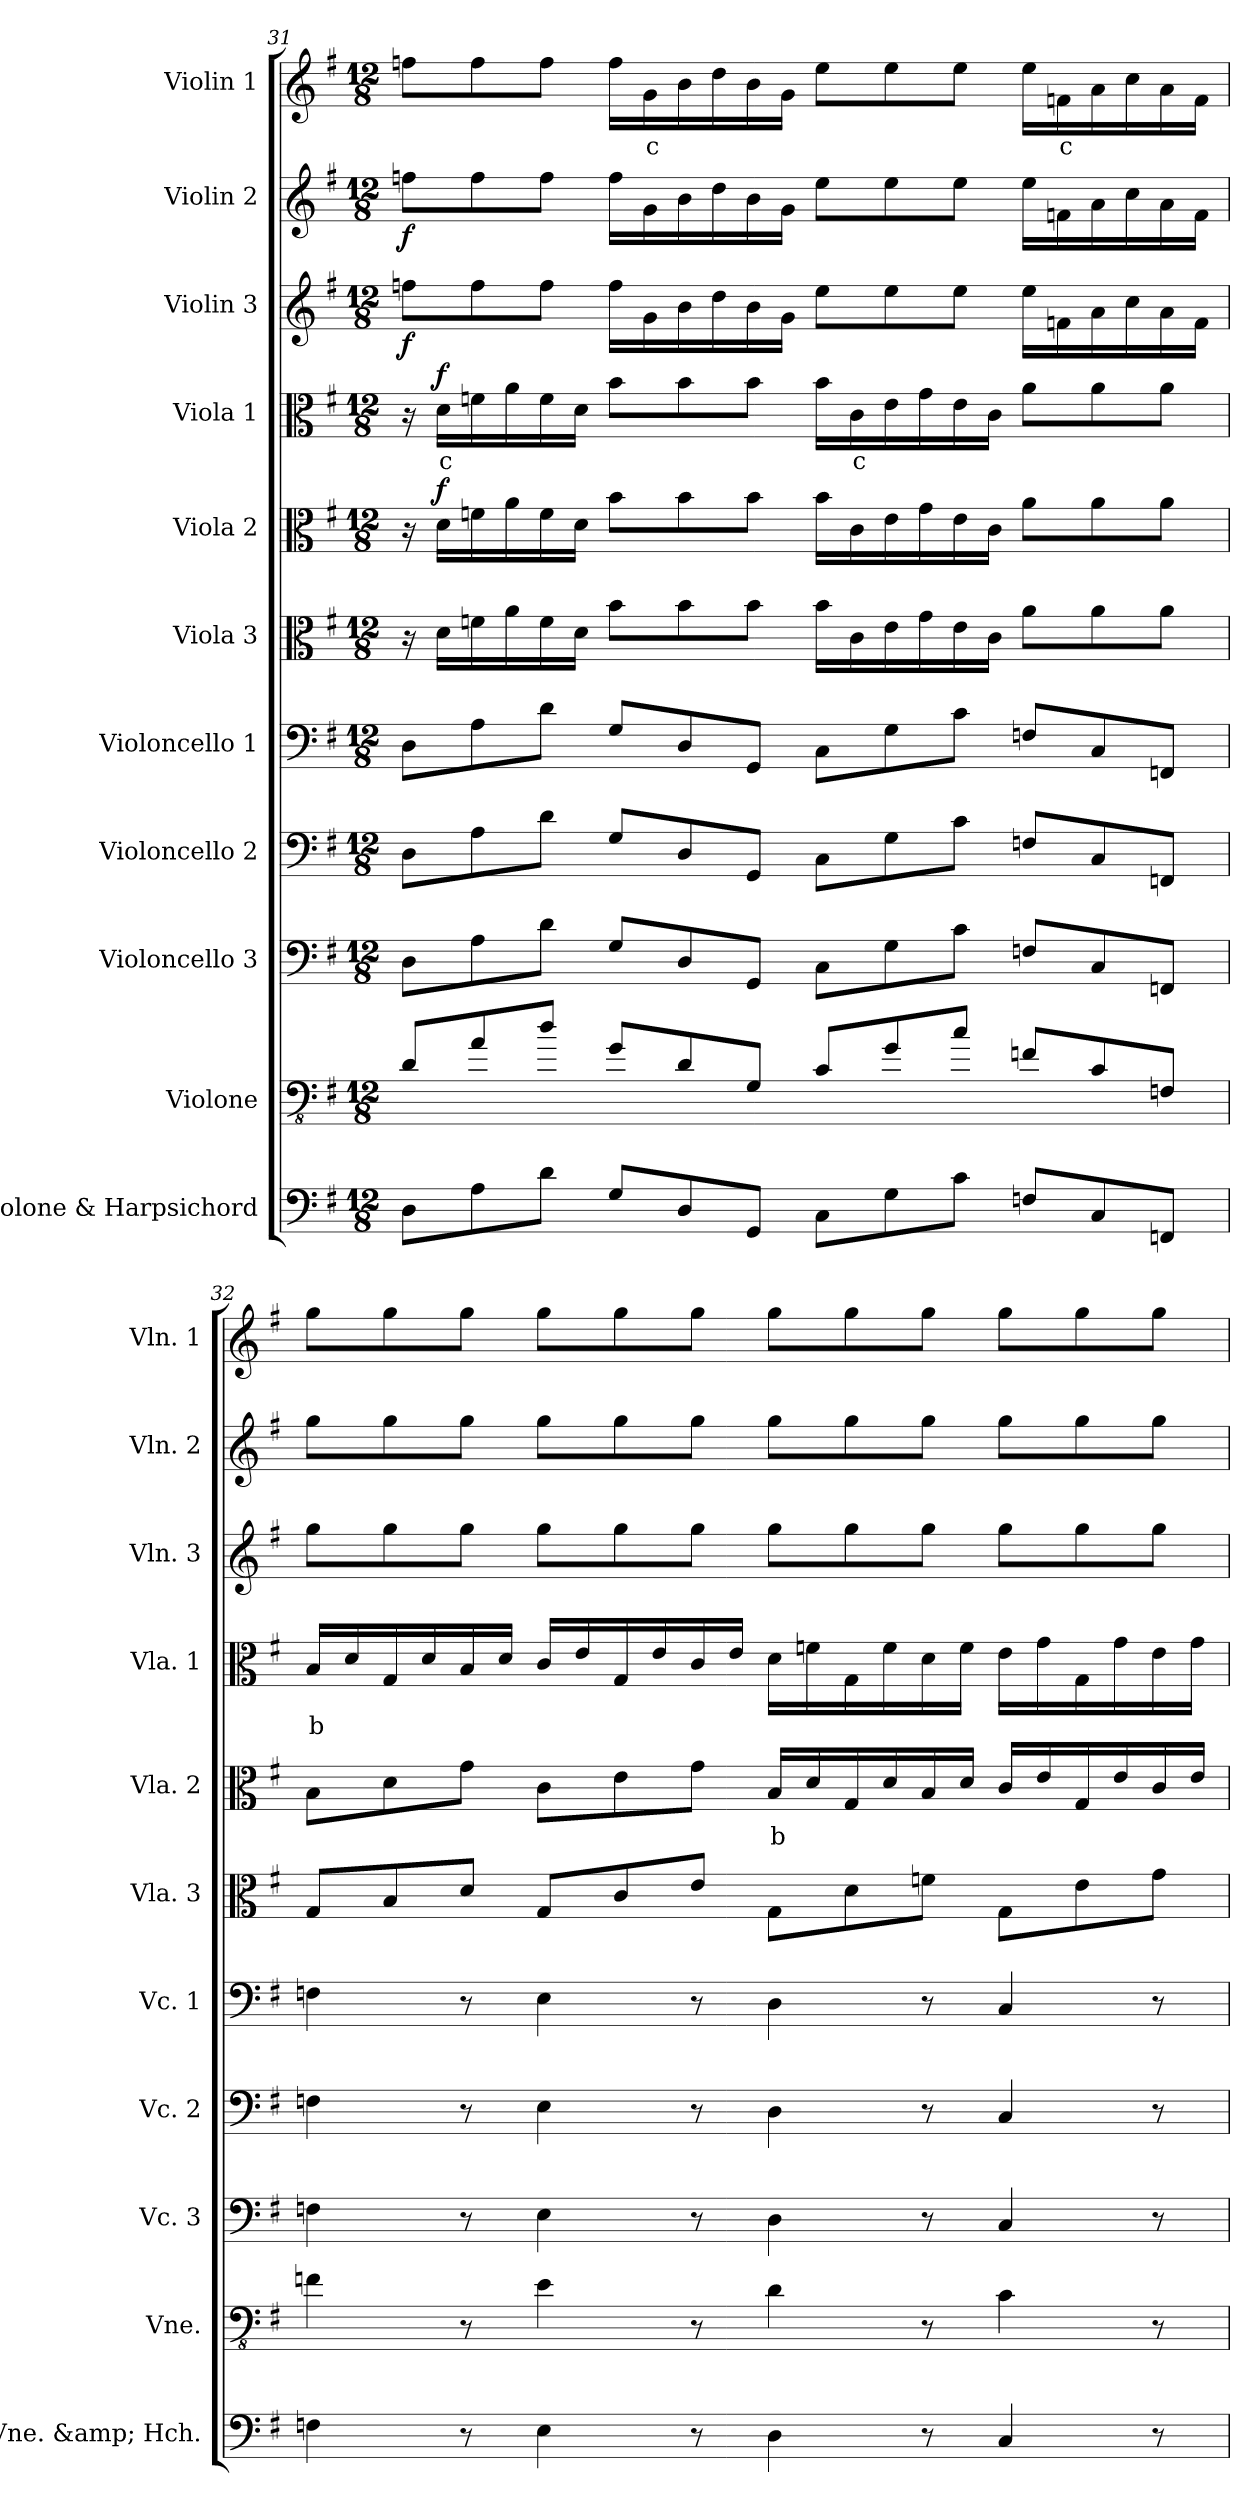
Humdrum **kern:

**kern	**kern	**kern	**kern	**kern	**kern	**dynam	**kern	**text	**dynam	**kern	**text	**dynam	**kern	**dynam	**kern	**dynam	**kern	**text	**dynam
*part11	*part10	*part9	*part8	*part7	*part6	*part6	*part5	*part5	*part5	*part4	*part4	*part4	*part3	*part3	*part2	*part2	*part1	*part1	*part1
*staff11	*staff10	*staff9	*staff8	*staff7	*staff6	*staff6	*staff5	*staff5	*staff5	*staff4	*staff4	*staff4	*staff3	*staff3	*staff2	*staff2	*staff1	*staff1	*staff1
*I"Violone &amp; Harpsichord	*I"Violone	*I"Violoncello 3	*I"Violoncello 2	*I"Violoncello 1	*I"Viola 3	*	*I"Viola 2	*	*	*I"Viola 1	*	*	*I"Violin 3	*	*I"Violin 2	*	*I"Violin 1	*	*
*I'Vne. &amp; Hch.	*I'Vne.	*I'Vc. 3	*I'Vc. 2	*I'Vc. 1	*I'Vla. 3	*	*I'Vla. 2	*	*	*I'Vla. 1	*	*	*I'Vln. 3	*	*I'Vln. 2	*	*I'Vln. 1	*	*
*clefF4	*clefFv4	*clefF4	*clefF4	*clefF4	*clefC3	*	*clefC3	*	*	*clefC3	*	*	*clefG2	*	*clefG2	*	*clefG2	*	*
*	*ITrd7c12	*	*	*	*	*	*	*	*	*	*	*	*	*	*	*	*	*	*
*k[f#]	*k[f#]	*k[f#]	*k[f#]	*k[f#]	*k[f#]	*	*k[f#]	*	*	*k[f#]	*	*	*k[f#]	*	*k[f#]	*	*k[f#]	*	*
*M12/8	*M12/8	*M12/8	*M12/8	*M12/8	*M12/8	*	*M12/8	*	*	*M12/8	*	*	*M12/8	*	*M12/8	*	*M12/8	*	*
=31	=31	=31	=31	=31	=31	=31	=31	=31	=31	=31	=31	=31	=31	=31	=31	=31	=31	=31	=31
!	!	!	!	!	!	!	!	!	!	!	!	!	!	!LO:DY:b	!	!LO:DY:b	!	!	!LO:DY:b
!	!	!	!	!	!	!	!	!	!	!	!	!	!	!	!	!	!	!	!LO:DY:n=1:b
!	!	!	!	!	!	!	!	!	!	!	!	!	!	!	!	!	!	!	!LO:DY:n=2:b
8D\L	8DD/L	8D\L	8D\L	8D\L	16r	.	16r	.	.	16r	.	.	8ffn\L	f	8ffn\L	f	8ffn\L	.	other-dynamics f other-dynamics
!	!	!	!	!	!	!LO:DY:b	!	!	!	!	!LO:LY:color=#FF0000	!	!	!	!	!	!	!	!
!	!	!	!	!	!	!LO:DY:n=1:b	!	!	!	!	!	!	!	!	!	!	!	!	!
!	!	!	!	!	!	!LO:DY:n=2:b	!	!	!LO:DY:b	!	!	!LO:DY:b	!	!	!	!	!	!	!
.	.	.	.	.	16d\LL	other-dynamics f other-dynamics	16d\LL	.	f	16d\LL	c	f	.	.	.	.	.	.	.
8A\	8AA/	8A\	8A\	8A\	16fn\	.	16fn\	.	.	16fn\	.	.	8ff\	.	8ff\	.	8ff\	.	.
.	.	.	.	.	16a\	.	16a\	.	.	16a\	.	.	.	.	.	.	.	.	.
8d\J	8D/J	8d\J	8d\J	8d\J	16f\	.	16f\	.	.	16f\	.	.	8ff\J	.	8ff\J	.	8ff\J	.	.
.	.	.	.	.	16d\JJ	.	16d\JJ	.	.	16d\JJ	.	.	.	.	.	.	.	.	.
8G/L	8GG/L	8G/L	8G/L	8G/L	8b\L	.	8b\L	.	.	8b\L	.	.	16ff\LL	.	16ff\LL	.	16ff\LL	.	.
!	!	!	!	!	!	!	!	!	!	!	!	!	!	!	!	!	!	!LO:LY:color=#FF0000	!
.	.	.	.	.	.	.	.	.	.	.	.	.	16g\	.	16g\	.	16g\	c	.
8D/	8DD/	8D/	8D/	8D/	8b\	.	8b\	.	.	8b\	.	.	16b\	.	16b\	.	16b\	.	.
.	.	.	.	.	.	.	.	.	.	.	.	.	16dd\	.	16dd\	.	16dd\	.	.
8GG/J	8GGG/J	8GG/J	8GG/J	8GG/J	8b\J	.	8b\J	.	.	8b\J	.	.	16b\	.	16b\	.	16b\	.	.
.	.	.	.	.	.	.	.	.	.	.	.	.	16g\JJ	.	16g\JJ	.	16g\JJ	.	.
8C\L	8CC/L	8C\L	8C\L	8C\L	16b\LL	.	16b\LL	.	.	16b\LL	.	.	8ee\L	.	8ee\L	.	8ee\L	.	.
!	!	!	!	!	!	!	!	!	!	!	!LO:LY:color=#FF0000	!	!	!	!	!	!	!	!
.	.	.	.	.	16c\	.	16c\	.	.	16c\	c	.	.	.	.	.	.	.	.
8G\	8GG/	8G\	8G\	8G\	16e\	.	16e\	.	.	16e\	.	.	8ee\	.	8ee\	.	8ee\	.	.
.	.	.	.	.	16g\	.	16g\	.	.	16g\	.	.	.	.	.	.	.	.	.
8c\J	8C/J	8c\J	8c\J	8c\J	16e\	.	16e\	.	.	16e\	.	.	8ee\J	.	8ee\J	.	8ee\J	.	.
.	.	.	.	.	16c\JJ	.	16c\JJ	.	.	16c\JJ	.	.	.	.	.	.	.	.	.
8Fn/L	8FFn/L	8Fn/L	8Fn/L	8Fn/L	8a\L	.	8a\L	.	.	8a\L	.	.	16ee\LL	.	16ee\LL	.	16ee\LL	.	.
!	!	!	!	!	!	!	!	!	!	!	!	!	!	!	!	!	!	!LO:LY:color=#FF0000	!
.	.	.	.	.	.	.	.	.	.	.	.	.	16fn\	.	16fn\	.	16fn\	c	.
8C/	8CC/	8C/	8C/	8C/	8a\	.	8a\	.	.	8a\	.	.	16a\	.	16a\	.	16a\	.	.
.	.	.	.	.	.	.	.	.	.	.	.	.	16cc\	.	16cc\	.	16cc\	.	.
8FFn/J	8FFFn/J	8FFn/J	8FFn/J	8FFn/J	8a\J	.	8a\J	.	.	8a\J	.	.	16a\	.	16a\	.	16a\	.	.
.	.	.	.	.	.	.	.	.	.	.	.	.	16f\JJ	.	16f\JJ	.	16f\JJ	.	.
=32	=32	=32	=32	=32	=32	=32	=32	=32	=32	=32	=32	=32	=32	=32	=32	=32	=32	=32	=32
!	!	!	!	!	!	!	!	!	!	!	!LO:LY:color=#FF0000	!	!	!	!	!	!	!	!
4Fn\	4FFn	4Fn\	4Fn\	4Fn\	8G/L	.	8B\L	.	.	16B/LL	b	.	8gg\L	.	8gg\L	.	8gg\L	.	.
.	.	.	.	.	.	.	.	.	.	16d/	.	.	.	.	.	.	.	.	.
.	.	.	.	.	8B/	.	8d\	.	.	16G/	.	.	8gg\	.	8gg\	.	8gg\	.	.
.	.	.	.	.	.	.	.	.	.	16d/	.	.	.	.	.	.	.	.	.
8r	8r	8r	8r	8r	8d/J	.	8g\J	.	.	16B/	.	.	8gg\J	.	8gg\J	.	8gg\J	.	.
.	.	.	.	.	.	.	.	.	.	16d/JJ	.	.	.	.	.	.	.	.	.
4E\	4EE	4E\	4E\	4E\	8G/L	.	8c\L	.	.	16c/LL	.	.	8gg\L	.	8gg\L	.	8gg\L	.	.
.	.	.	.	.	.	.	.	.	.	16e/	.	.	.	.	.	.	.	.	.
.	.	.	.	.	8c/	.	8e\	.	.	16G/	.	.	8gg\	.	8gg\	.	8gg\	.	.
.	.	.	.	.	.	.	.	.	.	16e/	.	.	.	.	.	.	.	.	.
8r	8r	8r	8r	8r	8e/J	.	8g\J	.	.	16c/	.	.	8gg\J	.	8gg\J	.	8gg\J	.	.
.	.	.	.	.	.	.	.	.	.	16e/JJ	.	.	.	.	.	.	.	.	.
!	!	!	!	!	!	!	!	!LO:LY:color=#FF0000	!	!	!	!	!	!	!	!	!	!	!
4D\	4DD	4D\	4D\	4D\	8G\L	.	16B/LL	b	.	16d\LL	.	.	8gg\L	.	8gg\L	.	8gg\L	.	.
.	.	.	.	.	.	.	16d/	.	.	16fn\	.	.	.	.	.	.	.	.	.
.	.	.	.	.	8d\	.	16G/	.	.	16G\	.	.	8gg\	.	8gg\	.	8gg\	.	.
.	.	.	.	.	.	.	16d/	.	.	16f\	.	.	.	.	.	.	.	.	.
8r	8r	8r	8r	8r	8fn\J	.	16B/	.	.	16d\	.	.	8gg\J	.	8gg\J	.	8gg\J	.	.
.	.	.	.	.	.	.	16d/JJ	.	.	16f\JJ	.	.	.	.	.	.	.	.	.
4C/	4CC	4C/	4C/	4C/	8G\L	.	16c/LL	.	.	16e\LL	.	.	8gg\L	.	8gg\L	.	8gg\L	.	.
.	.	.	.	.	.	.	16e/	.	.	16g\	.	.	.	.	.	.	.	.	.
.	.	.	.	.	8e\	.	16G/	.	.	16G\	.	.	8gg\	.	8gg\	.	8gg\	.	.
.	.	.	.	.	.	.	16e/	.	.	16g\	.	.	.	.	.	.	.	.	.
8r	8r	8r	8r	8r	8g\J	.	16c/	.	.	16e\	.	.	8gg\J	.	8gg\J	.	8gg\J	.	.
.	.	.	.	.	.	.	16e/JJ	.	.	16g\JJ	.	.	.	.	.	.	.	.	.
=	=	=	=	=	=	=	=	=	=	=	=	=	=	=	=	=	=	=	=
*-	*-	*-	*-	*-	*-	*-	*-	*-	*-	*-	*-	*-	*-	*-	*-	*-	*-	*-	*-
